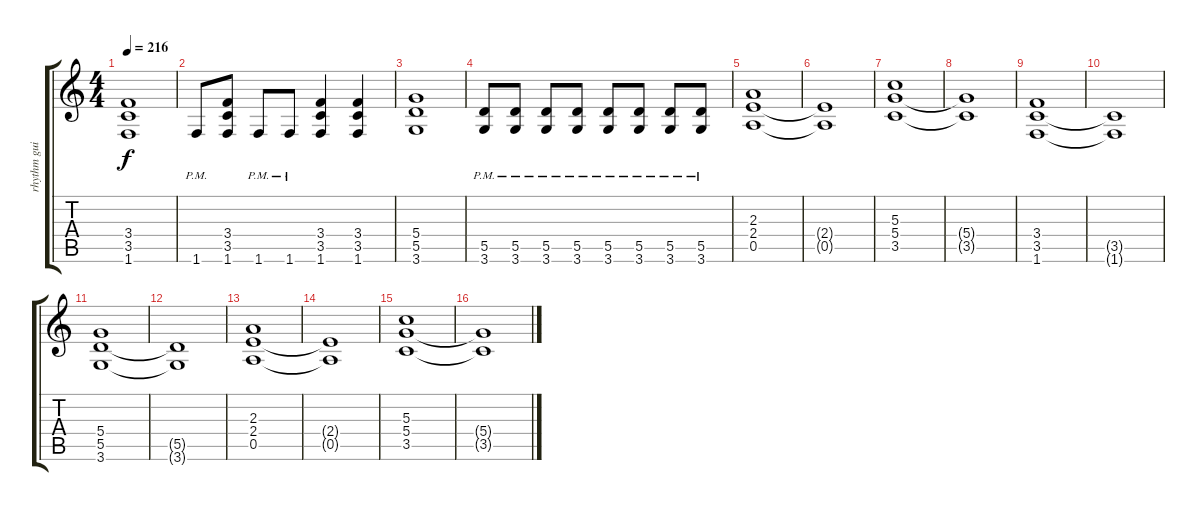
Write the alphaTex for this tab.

\track ("rhythm guitar L" "rhythm gui") {instrument distortionguitar}
\staff {score tabs}
\tuning (E4 B3 G3 D3 A2 E2) {hide}
\ts (4 4)
\tempo 216
\clef g2
\ks c
(3.4 3.5 1.6).1{dy f} |
1.6{pm}.8 (3.4 3.5 1.6).8 1.6{pm}.8 1.6{pm}.8 (3.4 3.5 1.6).4 (3.4 3.5 1.6).4 |
(5.4 5.5 3.6).1 |
(5.5{pm} 3.6{pm}).8 (5.5{pm} 3.6{pm}).8 (5.5{pm} 3.6{pm}).8 (5.5{pm} 3.6{pm}).8 (5.5{pm} 3.6{pm}).8 (5.5{pm} 3.6{pm}).8 (5.5{pm} 3.6{pm}).8 (5.5{pm} 3.6{pm}).8 |
(2.3 2.4 0.5).1 |
(2.4{t} 0.5{t}).1 |
(5.3 5.4 3.5).1 |
(5.4{t} 3.5{t}).1 |
(3.4 3.5 1.6).1 |
(3.5{t} 1.6{t}).1 |
(5.4 5.5 3.6).1 |
(5.5{t} 3.6{t}).1 |
(2.3 2.4 0.5).1 |
(2.4{t} 0.5{t}).1 |
(5.3 5.4 3.5).1 |
(5.4{t} 3.5{t}).1
